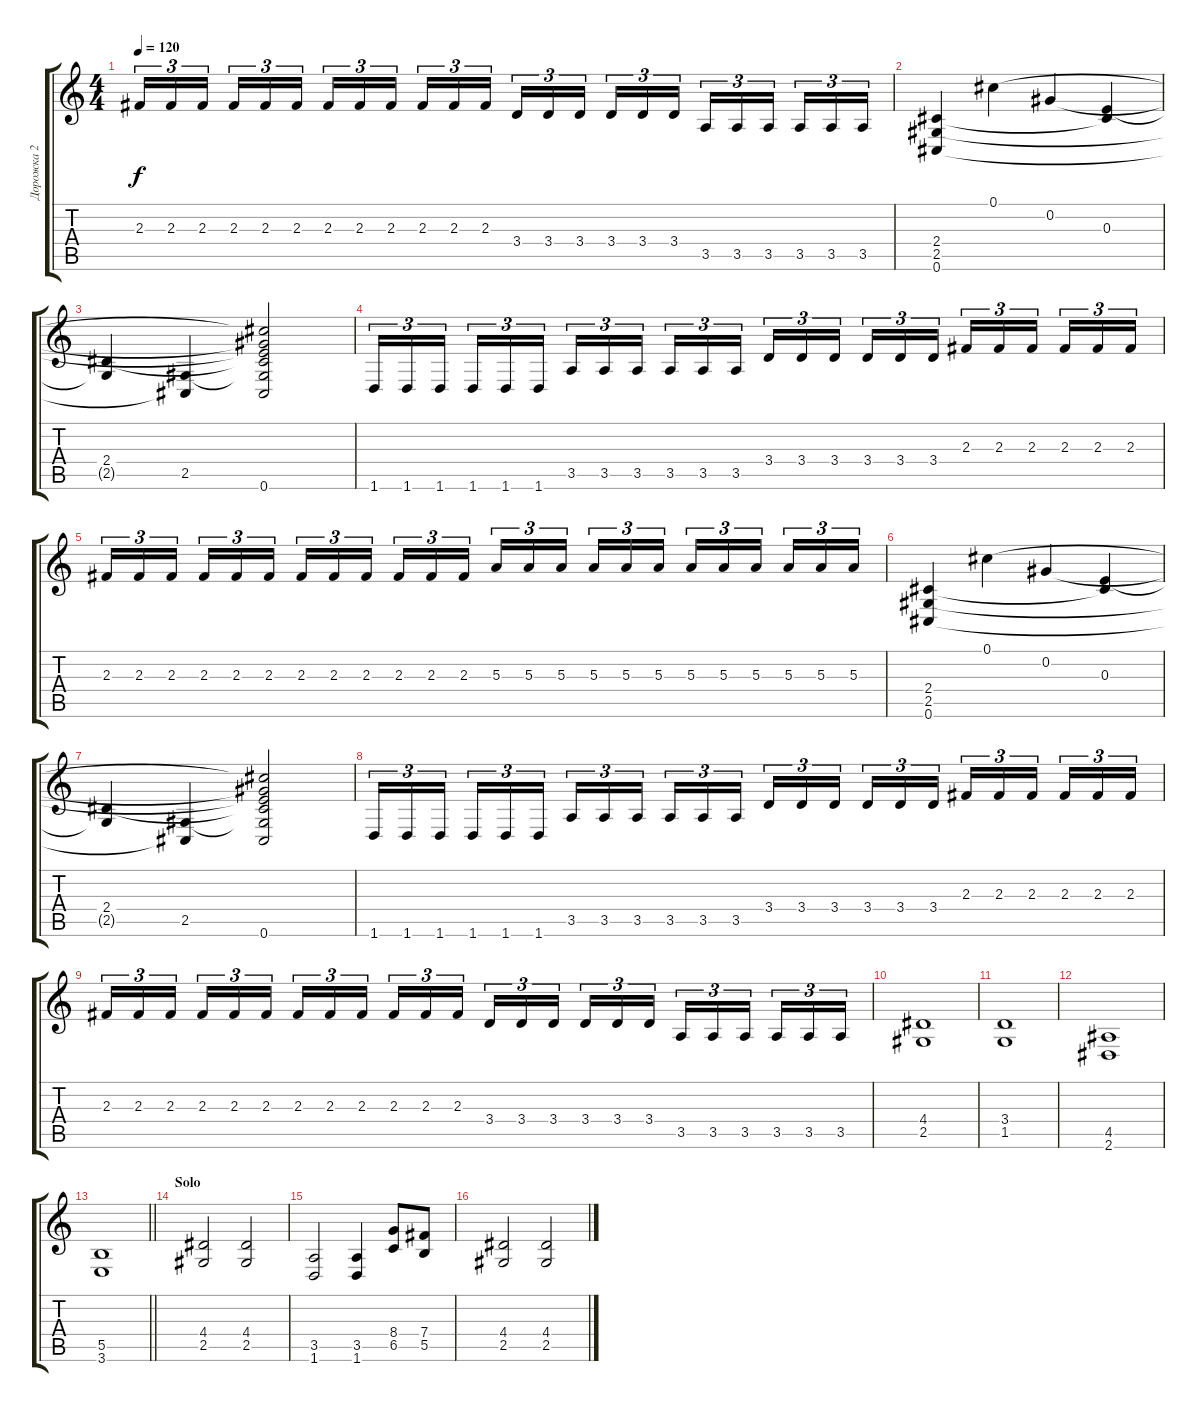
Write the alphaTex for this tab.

\track ("Дорожка 2" "Дорожка 2") {instrument distortionguitar}
\staff {score tabs}
\tuning (Db4 Ab3 E3 B2 Gb2 Db2) {hide}
\ts (4 4)
\tempo 120
\clef g2
\ks c
2.3.16{tu (3 2) dy f} 2.3.16{tu (3 2)} 2.3.16{tu (3 2) beam splitsecondary} 2.3.16{tu (3 2)} 2.3.16{tu (3 2)} 2.3.16{tu (3 2)} 2.3.16{tu (3 2)} 2.3.16{tu (3 2)} 2.3.16{tu (3 2) beam splitsecondary} 2.3.16{tu (3 2)} 2.3.16{tu (3 2)} 2.3.16{tu (3 2)} 3.4.16{tu (3 2)} 3.4.16{tu (3 2)} 3.4.16{tu (3 2) beam splitsecondary} 3.4.16{tu (3 2)} 3.4.16{tu (3 2)} 3.4.16{tu (3 2)} 3.5.16{tu (3 2)} 3.5.16{tu (3 2)} 3.5.16{tu (3 2) beam splitsecondary} 3.5.16{tu (3 2)} 3.5.16{tu (3 2)} 3.5.16{tu (3 2)} |
(2.4 2.5 0.6).4 0.1.4 0.2.4 (0.3 2.4{t}).4 |
(2.4 2.5{t}).4 (2.5 0.6{t}).4 (0.1{t} 0.2{t} 0.3{t} 2.4{t} 2.5{t} 0.6).2 |
1.6.16{tu (3 2)} 1.6.16{tu (3 2)} 1.6.16{tu (3 2) beam splitsecondary} 1.6.16{tu (3 2)} 1.6.16{tu (3 2)} 1.6.16{tu (3 2)} 3.5.16{tu (3 2)} 3.5.16{tu (3 2)} 3.5.16{tu (3 2) beam splitsecondary} 3.5.16{tu (3 2)} 3.5.16{tu (3 2)} 3.5.16{tu (3 2)} 3.4.16{tu (3 2)} 3.4.16{tu (3 2)} 3.4.16{tu (3 2) beam splitsecondary} 3.4.16{tu (3 2)} 3.4.16{tu (3 2)} 3.4.16{tu (3 2)} 2.3.16{tu (3 2)} 2.3.16{tu (3 2)} 2.3.16{tu (3 2) beam splitsecondary} 2.3.16{tu (3 2)} 2.3.16{tu (3 2)} 2.3.16{tu (3 2)} |
2.3.16{tu (3 2)} 2.3.16{tu (3 2)} 2.3.16{tu (3 2) beam splitsecondary} 2.3.16{tu (3 2)} 2.3.16{tu (3 2)} 2.3.16{tu (3 2)} 2.3.16{tu (3 2)} 2.3.16{tu (3 2)} 2.3.16{tu (3 2) beam splitsecondary} 2.3.16{tu (3 2)} 2.3.16{tu (3 2)} 2.3.16{tu (3 2)} 5.3.16{tu (3 2)} 5.3.16{tu (3 2)} 5.3.16{tu (3 2) beam splitsecondary} 5.3.16{tu (3 2)} 5.3.16{tu (3 2)} 5.3.16{tu (3 2)} 5.3.16{tu (3 2)} 5.3.16{tu (3 2)} 5.3.16{tu (3 2) beam splitsecondary} 5.3.16{tu (3 2)} 5.3.16{tu (3 2)} 5.3.16{tu (3 2)} |
(2.4 2.5 0.6).4 0.1.4 0.2.4 (0.3 2.4{t}).4 |
(2.4 2.5{t}).4 (2.5 0.6{t}).4 (0.1{t} 0.2{t} 0.3{t} 2.4{t} 2.5{t} 0.6).2 |
1.6.16{tu (3 2)} 1.6.16{tu (3 2)} 1.6.16{tu (3 2) beam splitsecondary} 1.6.16{tu (3 2)} 1.6.16{tu (3 2)} 1.6.16{tu (3 2)} 3.5.16{tu (3 2)} 3.5.16{tu (3 2)} 3.5.16{tu (3 2) beam splitsecondary} 3.5.16{tu (3 2)} 3.5.16{tu (3 2)} 3.5.16{tu (3 2)} 3.4.16{tu (3 2)} 3.4.16{tu (3 2)} 3.4.16{tu (3 2) beam splitsecondary} 3.4.16{tu (3 2)} 3.4.16{tu (3 2)} 3.4.16{tu (3 2)} 2.3.16{tu (3 2)} 2.3.16{tu (3 2)} 2.3.16{tu (3 2) beam splitsecondary} 2.3.16{tu (3 2)} 2.3.16{tu (3 2)} 2.3.16{tu (3 2)} |
2.3.16{tu (3 2)} 2.3.16{tu (3 2)} 2.3.16{tu (3 2) beam splitsecondary} 2.3.16{tu (3 2)} 2.3.16{tu (3 2)} 2.3.16{tu (3 2)} 2.3.16{tu (3 2)} 2.3.16{tu (3 2)} 2.3.16{tu (3 2) beam splitsecondary} 2.3.16{tu (3 2)} 2.3.16{tu (3 2)} 2.3.16{tu (3 2)} 3.4.16{tu (3 2)} 3.4.16{tu (3 2)} 3.4.16{tu (3 2) beam splitsecondary} 3.4.16{tu (3 2)} 3.4.16{tu (3 2)} 3.4.16{tu (3 2)} 3.5.16{tu (3 2)} 3.5.16{tu (3 2)} 3.5.16{tu (3 2) beam splitsecondary} 3.5.16{tu (3 2)} 3.5.16{tu (3 2)} 3.5.16{tu (3 2)} |
(4.4 2.5).1 |
(3.4 1.5).1 |
(4.5 2.6).1 |
\barLineRight lightlight
(5.5 3.6).1 |
\section ("" "Solo ")
(4.4 2.5).2 (4.4 2.5).2 |
(3.5 1.6).2 (3.5 1.6).4 (8.4 6.5).8 (7.4 5.5).8 |
(4.4 2.5).2 (4.4 2.5).2
